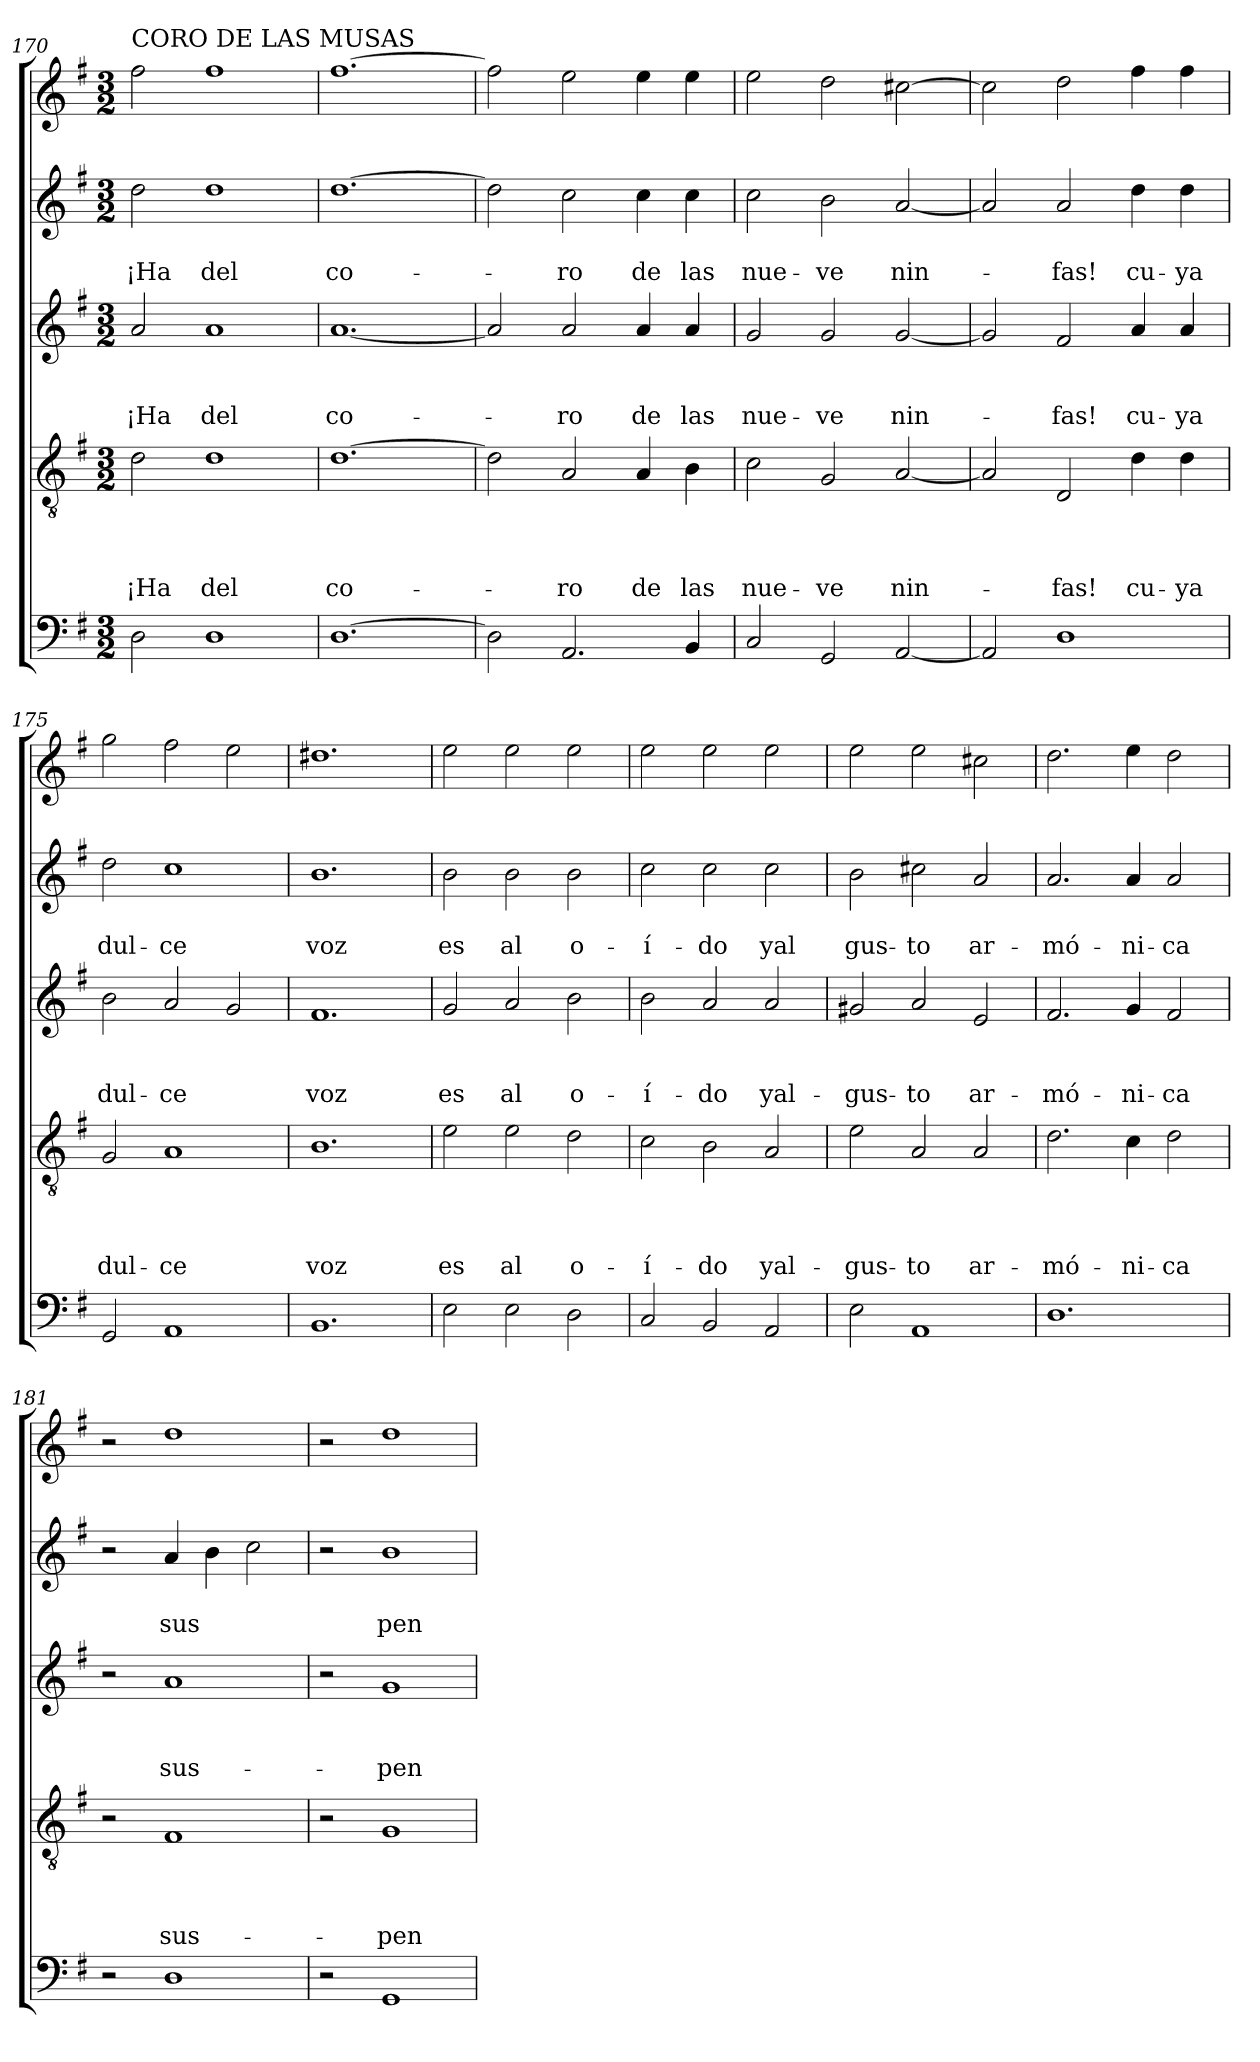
**kern	**kern	**text	**text	**text	**text	**kern	**text	**text	**text	**kern	**text	**text	**kern
*part5	*part4	*part4	*part4	*part4	*part4	*part3	*part3	*part3	*part3	*part2	*part2	*part2	*part1
*staff5	*staff4	*staff4	*staff4	*staff4	*staff4	*staff3	*staff3	*staff3	*staff3	*staff2	*staff2	*staff2	*staff1
!!LO:PB:g=z
*clefF4	*clefGv2	*	*	*	*	*clefG2	*	*	*	*clefG2	*	*	*clefG2
*k[f#]	*k[f#]	*	*	*	*	*k[f#]	*	*	*	*k[f#]	*	*	*k[f#]
*G:	*G:	*	*	*	*	*G:	*	*	*	*G:	*	*	*G:
*M3/2	*M3/2	*	*	*	*	*M3/2	*	*	*	*M3/2	*	*	*M3/2
*MM240	*MM240	*	*	*	*	*MM240	*	*	*	*MM240	*	*	*MM240
=170	=170	=170	=170	=170	=170	=170	=170	=170	=170	=170	=170	=170	=170
!	!	!	!	!	!	!	!	!	!	!	!	!	!LO:TX:a:t=CORO DE LAS MUSAS
!	!	!	!	!	!LO:LY:b	!	!	!	!LO:LY:b	!	!	!LO:LY:b	!
2D\	2d\	.	.	.	¡Ha	2a/	.	.	¡Ha	2dd\	.	¡Ha	2ff#\
!	!	!	!	!	!LO:LY:b	!	!	!	!LO:LY:b	!	!	!LO:LY:b	!
1D	1d	.	.	.	del	1a	.	.	del	1dd	.	del	1ff#
=171	=171	=171	=171	=171	=171	=171	=171	=171	=171	=171	=171	=171	=171
!	!	!	!	!	!LO:LY:b	!	!	!	!LO:LY:b	!	!	!LO:LY:b	!
[>1.D	[>1.d	.	.	.	co-	[<1.a	.	.	co-	[>1.dd	.	co-	[>1.ff#
=172	=172	=172	=172	=172	=172	=172	=172	=172	=172	=172	=172	=172	=172
2D\]	2d\]	.	.	.	.	2a/]	.	.	.	2dd\]	.	.	2ff#\]
!	!	!	!	!	!LO:LY:b	!	!	!	!LO:LY:b	!	!	!LO:LY:b	!
2.AA/	2A/	.	.	.	-ro	2a/	.	.	-ro	2cc\	.	-ro	2ee\
!	!	!	!	!	!LO:LY:b	!	!	!	!LO:LY:b	!	!	!LO:LY:b	!
.	4A/	.	.	.	de	4a/	.	.	de	4cc\	.	de	4ee\
!	!	!	!	!	!LO:LY:b	!	!	!	!LO:LY:b	!	!	!LO:LY:b	!
4BB/	4B\	.	.	.	las	4a/	.	.	las	4cc\	.	las	4ee\
=173	=173	=173	=173	=173	=173	=173	=173	=173	=173	=173	=173	=173	=173
!	!	!	!	!	!LO:LY:b	!	!	!	!LO:LY:b	!	!	!LO:LY:b	!
2C/	2c\	.	.	.	nue-	2g/	.	.	nue-	2cc\	.	nue-	2ee\
!	!	!	!	!	!LO:LY:b	!	!	!	!LO:LY:b	!	!	!LO:LY:b	!
2GG/	2G/	.	.	.	-ve	2g/	.	.	-ve	2b\	.	-ve	2dd\
!	!	!	!	!	!LO:LY:b	!	!	!	!LO:LY:b	!	!	!LO:LY:b	!
[<2AA/	[<2A/	.	.	.	nin-	[<2g/	.	.	nin-	[<2a/	.	nin-	[>2cc#X\
=174	=174	=174	=174	=174	=174	=174	=174	=174	=174	=174	=174	=174	=174
2AA/]	2A/]	.	.	.	.	2g/]	.	.	.	2a/]	.	.	2cc#\]
!	!	!	!	!	!LO:LY:b	!	!	!	!LO:LY:b	!	!	!LO:LY:b	!
1D	2D/	.	.	.	-fas!	2f#/	.	.	-fas!	2a/	.	-fas!	2dd\
!	!	!	!	!	!LO:LY:b	!	!	!	!LO:LY:b	!	!	!LO:LY:b	!
.	4d\	.	.	.	cu-	4a/	.	.	cu-	4dd\	.	cu-	4ff#\
!	!	!	!	!	!LO:LY:b	!	!	!	!LO:LY:b	!	!	!LO:LY:b	!
.	4d\	.	.	.	-ya	4a/	.	.	-ya	4dd\	.	-ya	4ff#\
=175	=175	=175	=175	=175	=175	=175	=175	=175	=175	=175	=175	=175	=175
!	!	!	!	!	!LO:LY:b	!	!	!	!LO:LY:b	!	!	!LO:LY:b	!
2GG/	2G/	.	.	.	dul-	2b\	.	.	dul-	2dd\	.	dul-	2gg\
!	!	!	!	!	!LO:LY:b	!	!	!	!LO:LY:b	!	!	!LO:LY:b	!
1AA	1A	.	.	.	-ce	2a/	.	.	-ce	1cc	.	-ce	2ff#\
.	.	.	.	.	.	2g/	.	.	.	.	.	.	2ee\
!!LO:LB:g=z
=176	=176	=176	=176	=176	=176	=176	=176	=176	=176	=176	=176	=176	=176
!	!	!	!	!	!LO:LY:b	!	!	!	!LO:LY:b	!	!	!LO:LY:b	!
1.BB	1.B	.	.	.	voz	1.f#	.	.	voz	1.b	.	voz	1.dd#X
=177	=177	=177	=177	=177	=177	=177	=177	=177	=177	=177	=177	=177	=177
!	!	!	!	!	!LO:LY:b	!	!	!	!LO:LY:b	!	!	!LO:LY:b	!
2E\	2e\	.	.	.	es	2g/	.	.	es	2b\	.	es	2ee\
!	!	!	!	!	!LO:LY:b	!	!	!	!LO:LY:b	!	!	!LO:LY:b	!
2E\	2e\	.	.	.	al	2a/	.	.	al	2b\	.	al	2ee\
!	!	!	!	!	!LO:LY:b	!	!	!	!LO:LY:b	!	!	!LO:LY:b	!
2D\	2d\	.	.	.	o-	2b\	.	.	o-	2b\	.	o-	2ee\
=178	=178	=178	=178	=178	=178	=178	=178	=178	=178	=178	=178	=178	=178
!	!	!	!	!	!LO:LY:b	!	!	!	!LO:LY:b	!	!	!LO:LY:b	!
2C/	2c\	.	.	.	-í-	2b\	.	.	-í-	2cc\	.	-í-	2ee\
!	!	!	!	!	!LO:LY:b	!	!	!	!LO:LY:b	!	!	!LO:LY:b	!
2BB/	2B\	.	.	.	-do	2a/	.	.	-do	2cc\	.	-do	2ee\
!	!	!	!	!	!LO:LY:b	!	!	!	!LO:LY:b	!	!	!LO:LY:b	!
2AA/	2A/	.	.	.	yal-	2a/	.	.	yal-	2cc\	.	yal	2ee\
=179	=179	=179	=179	=179	=179	=179	=179	=179	=179	=179	=179	=179	=179
!	!	!	!	!	!LO:LY:b	!	!	!	!LO:LY:b	!	!	!LO:LY:b	!
2E\	2e\	.	.	.	-gus-	2g#X/	.	.	-gus-	2b\	.	gus-	2ee\
!	!	!	!	!	!LO:LY:b	!	!	!	!LO:LY:b	!	!	!LO:LY:b	!
1AA	2A/	.	.	.	-to	2a/	.	.	-to	2cc#X\	.	-to	2ee\
!	!	!	!	!	!LO:LY:b	!	!	!	!LO:LY:b	!	!	!LO:LY:b	!
.	2A/	.	.	.	ar-	2e/	.	.	ar-	2a/	.	ar-	2cc#X\
!!LO:LB:g=z
=180	=180	=180	=180	=180	=180	=180	=180	=180	=180	=180	=180	=180	=180
!	!	!	!	!	!LO:LY:b	!	!	!	!LO:LY:b	!	!	!LO:LY:b	!
1.D	2.d\	.	.	.	-mó-	2.f#/	.	.	-mó-	2.a/	.	-mó-	2.dd\
!	!	!	!	!	!LO:LY:b	!	!	!	!LO:LY:b	!	!	!LO:LY:b	!
.	4c\	.	.	.	-ni-	4g/	.	.	-ni-	4a/	.	-ni-	4ee\
!	!	!	!	!	!LO:LY:b	!	!	!	!LO:LY:b	!	!	!LO:LY:b	!
.	2d\	.	.	.	-ca	2f#/	.	.	-ca	2a/	.	-ca	2dd\
=181	=181	=181	=181	=181	=181	=181	=181	=181	=181	=181	=181	=181	=181
2r	2r	.	.	.	.	2r	.	.	.	2r	.	.	2r
!	!	!	!	!	!LO:LY:b	!	!	!	!LO:LY:b	!	!	!LO:LY:b	!
1D	1F#	.	.	.	sus-	1a	.	.	sus-	4a/	.	sus	1dd
.	.	.	.	.	.	.	.	.	.	4b\	.	.	.
.	.	.	.	.	.	.	.	.	.	2cc\	.	.	.
=182	=182	=182	=182	=182	=182	=182	=182	=182	=182	=182	=182	=182	=182
2r	2r	.	.	.	.	2r	.	.	.	2r	.	.	2r
!	!	!	!	!	!LO:LY:b	!	!	!	!LO:LY:b	!	!	!LO:LY:b	!
1GG	1G	.	.	.	-pen-	1g	.	.	-pen-	1b	.	pen-	1dd
=	=	=	=	=	=	=	=	=	=	=	=	=	=
*-	*-	*-	*-	*-	*-	*-	*-	*-	*-	*-	*-	*-	*-
